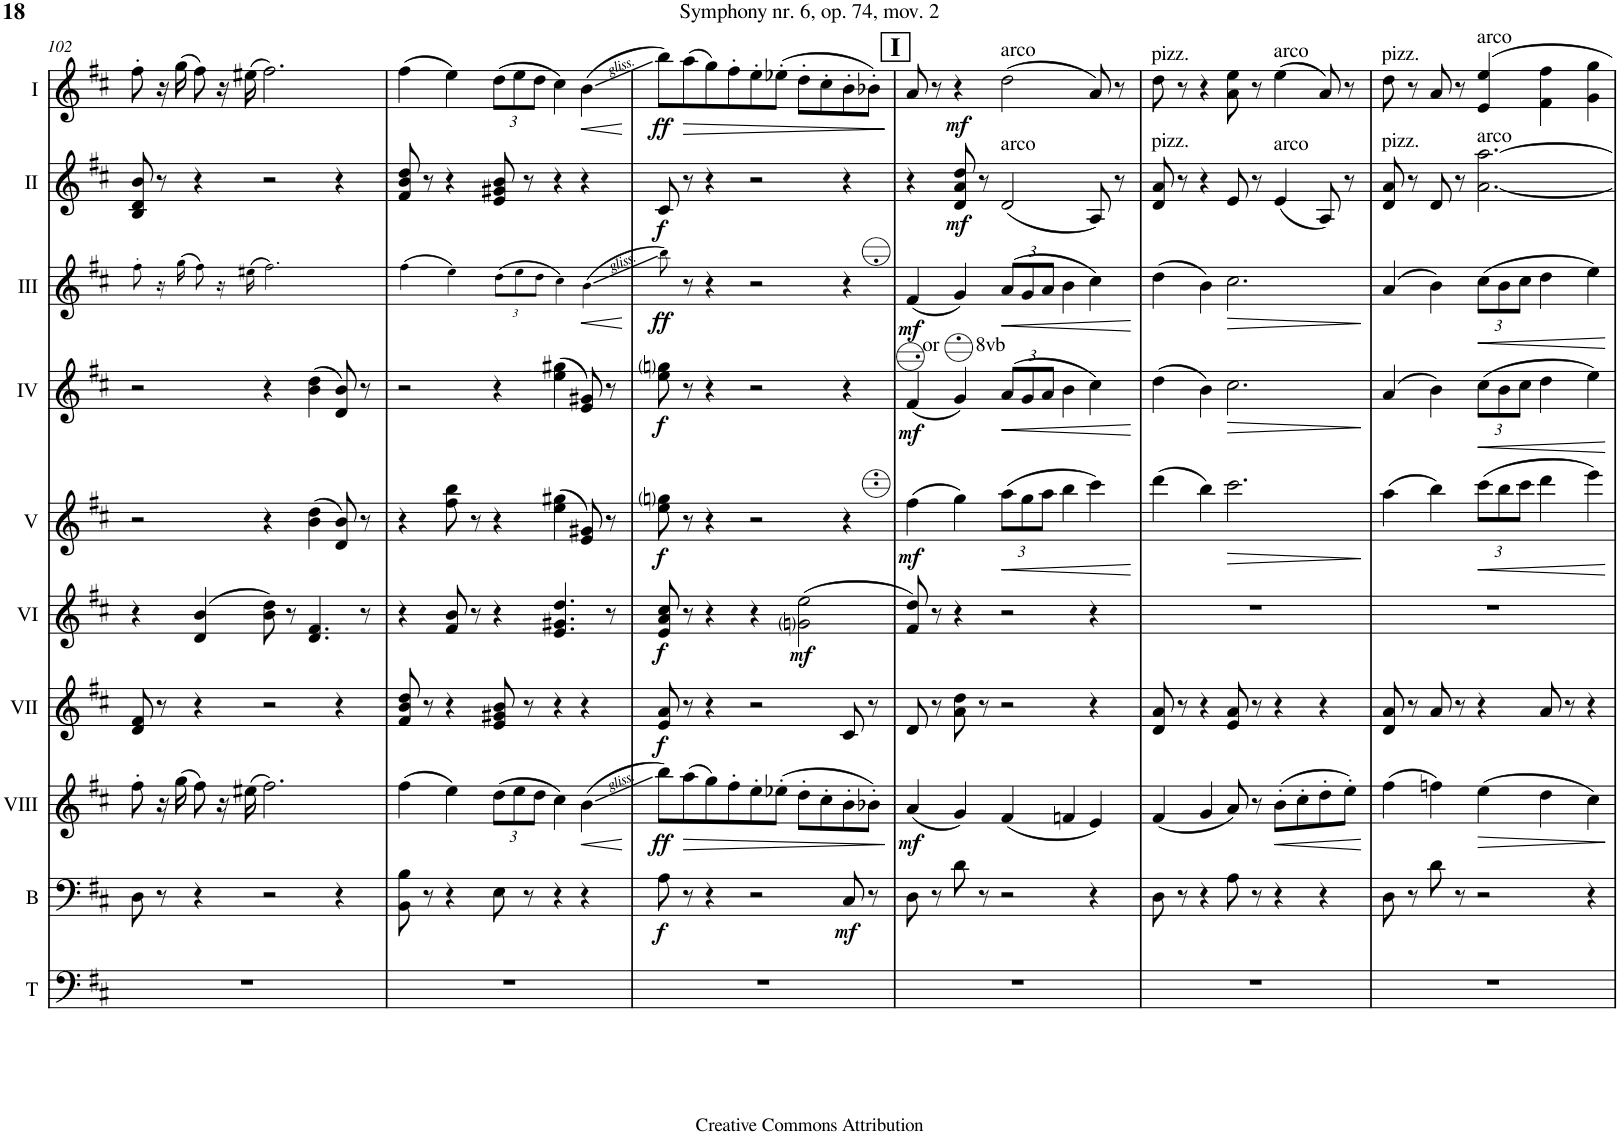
**kern	**kern	**dynam	**kern	**dynam	**kern	**dynam	**kern	**dynam	**kern	**dynam	**kern	**dynam	**kern	**dynam	**kern	**dynam	**kern	**dynam
*part10	*part9	*part9	*part8	*part8	*part7	*part7	*part6	*part6	*part5	*part5	*part4	*part4	*part3	*part3	*part2	*part2	*part1	*part1
*staff10	*staff9	*staff9	*staff8	*staff8	*staff7	*staff7	*staff6	*staff6	*staff5	*staff5	*staff4	*staff4	*staff3	*staff3	*staff2	*staff2	*staff1	*staff1
*I"Timp.	*I"Bass	*	*I"Acc. 8	*	*I"Acc. 7	*	*I"Acc. 6	*	*I"Acc. 5	*	*I"Acc. 4	*	*I"Acc. 3	*	*I"Acc. 2	*	*I"Acc. 1	*
*I'T	*I'B	*	*	*	*	*	*	*	*	*	*	*	*	*	*	*	*	*
!!LO:PB:g=z
*clefF4	*clefF4	*	*clefG2	*	*clefG2	*	*clefG2	*	*clefG2	*	*clefG2	*	*clefG2	*	*clefG2	*	*clefG2	*
*	*Trd7c12	*	*Trd7c12	*	*Trd7c12	*	*Trd7c12	*	*Trd7c12	*	*	*	*Trd7c12	*	*	*	*	*
*k[f#c#]	*k[f#c#]	*	*k[f#c#]	*	*k[f#c#]	*	*k[f#c#]	*	*k[f#c#]	*	*k[f#c#]	*	*k[f#c#]	*	*k[f#c#]	*	*k[f#c#]	*
*M5/4	*M5/4	*	*M5/4	*	*M5/4	*	*M5/4	*	*M5/4	*	*M5/4	*	*M5/4	*	*M5/4	*	*M5/4	*
=102	=102	=102	=102	=102	=102	=102	=102	=102	=102	=102	=102	=102	=102	=102	=102	=102	=102	=102
4%5r	8D\	.	8ff#'\	.	8d/ 8f#/	.	4r	.	2r	.	2r	.	8ff#'!\	.	8B/ 8d/ 8b/	.	8ff#'\	.
.	8r	.	16r	.	8r	.	.	.	.	.	.	.	16r	.	8r	.	16r	.
.	.	.	(16gg\	.	.	.	.	.	.	.	.	.	(16gg!\	.	.	.	(16gg\	.
.	4r	.	8ff#\)	.	4r	.	(4d/ 4b/	.	.	.	.	.	8ff#!\)	.	4r	.	8ff#\)	.
.	.	.	16r	.	.	.	.	.	.	.	.	.	16r	.	.	.	16r	.
.	.	.	(16ee#X\	.	.	.	.	.	.	.	.	.	(16ee#X!\	.	.	.	(16ee#X\	.
.	2r	.	2.ff#\)	.	2r	.	8b\ 8dd\)	.	4r	.	4r	.	2.ff#!\)	.	2r	.	2.ff#\)	.
.	.	.	.	.	.	.	8r	.	.	.	.	.	.	.	.	.	.	.
.	.	.	.	.	.	.	4.d/ 4.f#/	.	(4b\ 4dd\	.	(4b\ 4dd\	.	.	.	.	.	.	.
.	4r	.	.	.	4r	.	.	.	8d/ 8b/)	.	8d/ 8b/)	.	.	.	4r	.	.	.
.	.	.	.	.	.	.	8r	.	8r	.	8r	.	.	.	.	.	.	.
=103	=103	=103	=103	=103	=103	=103	=103	=103	=103	=103	=103	=103	=103	=103	=103	=103	=103	=103
4%5r	8BB\ 8B\	.	(4ff#\	.	8f#/ 8b/ 8dd/	.	4r	.	4r	.	2r	.	(4ff#!\	.	8f#/ 8b/ 8dd/	.	(4ff#\	.
.	8r	.	.	.	8r	.	.	.	.	.	.	.	.	.	8r	.	.	.
.	4r	.	4ee\)	.	4r	.	8f#/ 8b/	.	8ff#\ 8bb\	.	.	.	4ee!\)	.	4r	.	4ee\)	.
.	.	.	.	.	.	.	8r	.	8r	.	.	.	.	.	.	.	.	.
*	*	*	*Xbrackettup	*	*	*	*	*	*	*	*	*	*Xbrackettup	*	*	*	*Xbrackettup	*
.	8E\	.	(12dd\L	.	8e/ 8g#X/ 8b/	.	4r	.	4r	.	4r	.	(12dd!\L	.	8e/ 8g#X/ 8b/	.	(12dd\L	.
.	.	.	12ee\	.	.	.	.	.	.	.	.	.	12ee!\	.	.	.	12ee\	.
.	8r	.	.	.	8r	.	.	.	.	.	.	.	.	.	8r	.	.	.
.	.	.	12dd\J	.	.	.	.	.	.	.	.	.	12dd!\J	.	.	.	12dd\J	.
.	4r	.	4cc#\)	.	4r	.	4.e/ 4.g#X/ 4.dd/	.	(4ee\ 4gg#X\	.	(4ee\ 4gg#X\	.	4cc#!\)	.	4r	.	4cc#\)	.
!	!	!	!	!LO:HP:b	!	!	!	!	!	!	!	!	!	!LO:HP:b	!	!	!	!LO:HP:b
.	4r	.	(4b\	<	4r	.	.	.	8e/ 8g#X/)	.	8e/ 8g#X/)	.	(4b!\	<	4r	.	(4b\	<
.	.	.	.	.	.	.	8r	.	8r	.	8r	.	.	.	.	.	.	.
.	.	.	.	[	.	.	.	.	.	.	.	.	.	[	.	.	.	[
=104	=104	=104	=104	=104	=104	=104	=104	=104	=104	=104	=104	=104	=104	=104	=104	=104	=104	=104
!	!	!LO:DY:b	!	!LO:DY:b	!	!LO:DY:b	!	!LO:DY:b	!	!LO:DY:b	!	!LO:DY:b	!	!LO:DY:b	!	!LO:DY:b	!	!LO:DY:b
4%5r	8A\	f	8bb\L)	ff	8e/ 8a/	f	8e/ 8a/ 8cc#/	f	8ee\ 8ggni\	f	8ee\ 8ggni\	f	8bb!\)	ff	8c#/	f	8bb\L)	ff
!	!	!	!	!LO:HP:b	!	!	!	!	!	!	!	!	!	!	!	!	!	!LO:HP:b
.	8r	.	(8aa\	>	8r	.	8r	.	8r	.	8r	.	8r	.	8r	.	(8aa\	>
.	4r	.	8gg\)	.	4r	.	4r	.	4r	.	4r	.	4r	.	4r	.	8gg\)	.
.	.	.	8ff#'\	.	.	.	.	.	.	.	.	.	.	.	.	.	8ff#'\	.
.	2r	.	8ee'\	.	2r	.	4r	.	2r	.	2r	.	2r	.	2r	.	8ee'\	.
.	.	.	(8ee-X'\J	.	.	.	.	.	.	.	.	.	.	.	.	.	(8ee-X'\J	.
!	!	!	!	!	!	!	!	!LO:DY:b	!	!	!	!	!	!	!	!	!	!
.	.	.	8dd'\L	.	.	.	(2gni\ 2ee\	mf	.	.	.	.	.	.	.	.	8dd'\L	.
.	.	.	8cc#'\	.	.	.	.	.	.	.	.	.	.	.	.	.	8cc#'\	.
!	!	!LO:DY:b	!	!	!	!	!	!	!	!	!	!	!	!	!	!	!	!
.	8C#/	mf	8b'\	.	8c#/	.	.	.	4r	.	4r	.	4r	.	4r	.	8b'\	.
.	8r	.	8b-X'\J)	.	8r	.	.	.	.	.	.	.	.	.	.	.	8b-X'\J)	.
.	.	.	.	]	.	.	.	.	.	.	.	.	.	.	.	.	.	]
!!LO:REH:place=s1:a:B:cj:fs=14:t=I
=105	=105	=105	=105	=105	=105	=105	=105	=105	=105	=105	=105	=105	=105	=105	=105	=105	=105	=105
!	!	!	!	!LO:DY:b	!	!	!	!	!	!LO:DY:b	!	!LO:DY:b	!	!LO:DY:b	!	!	!	!
*	*	*	*	*	*	*	*	*	*	*	*^	*	*	*	*	*	*	*
4%5r	8D\	.	(4a/	mf	8d/	.	8f#/ 8dd/)	.	(4fff#\	mf	(4f#/	8ryy	mf	(4f#/	mf	4r	.	8a/	.
!	!	!	!	!	!	!	!	!	!	!	!	!LO:TX:a:t=or       8vb	!	!	!	!	!	!	!
.	8r	.	.	.	8r	.	8r	.	.	.	.	1ryy	.	.	.	.	.	8r	.
!	!	!	!	!	!	!	!	!	!	!	!	!	!	!	!	!	!LO:DY:b	!	!LO:DY:b
.	8d\	.	4g/)	.	8a\ 8dd\	.	4r	.	4ggg\)	.	4g/)	.	.	4g/)	.	8d/ 8a/ 8dd/	mf	4r	mf
.	8r	.	.	.	8r	.	.	.	.	.	.	.	.	.	.	8r	.	.	.
*	*	*	*	*	*	*	*	*	*Xbrackettup	*	*	*	*	*	*	*	*	*	*
!	!	!	!	!	!	!	!	!	!	!LO:HP:b	!	!	!	!	!	!	!	!	!
*	*	*	*	*	*	*	*	*	*	*	*Xbrackettup	*	*	*	*	*	*	*	*
!	!	!	!	!	!	!	!	!	!	!	!	!	!	!	!	!	!	!LO:TX:a:t=arco	!
!	!	!	!	!	!	!	!	!	!	!	!	!	!	!	!	!LO:TX:a:t=arco	!	!	!
!	!	!	!	!	!	!	!	!	!	!	!	!	!LO:HP:b	!	!LO:HP:b	!	!	!	!
.	2r	.	(4f#/	.	2r	.	2r	.	(12aaa\L	<	(12a/L	.	<	(12a/L	<	(2d/	.	(2dd\	.
.	.	.	.	.	.	.	.	.	12ggg\	.	12g/	.	.	12g/	.	.	.	.	.
.	.	.	.	.	.	.	.	.	12aaa\J	.	12a/J	.	.	12a/J	.	.	.	.	.
.	.	.	4fn/	.	.	.	.	.	4bbb\	.	4b\	.	.	4b\	.	.	.	.	.
.	4r	.	4e/)	.	4r	.	4r	.	4cccc#\)	.	4cc#\)	.	.	4cc#\)	.	8A/)	.	8a/)	.
.	.	.	.	.	.	.	.	.	.	.	.	8ryy	.	.	.	8r	.	8r	.
.	.	.	.	.	.	.	.	.	.	[	.	.	[	.	[	.	.	.	.
=106	=106	=106	=106	=106	=106	=106	=106	=106	=106	=106	=106	=106	=106	=106	=106	=106	=106	=106	=106
!	!	!	!	!	!	!	!	!	!	!	!	!	!	!	!	!	!	!LO:TX:a:t=pizz.	!
!	!	!	!	!	!	!	!	!	!	!	!	!	!	!	!	!LO:TX:a:t=pizz.	!	!	!
*	*	*	*	*	*	*	*	*	*	*	*v	*v	*	*	*	*	*	*	*
4%5r	8D\	.	(4f#/	.	8d/ 8a/	.	4%5r	.	(4dddd\	.	(4dd\	.	(4dd\	.	8d/ 8a/	.	8dd\	.
.	8r	.	.	.	8r	.	.	.	.	.	.	.	.	.	8r	.	8r	.
.	4r	.	4g/	.	4r	.	.	.	4bbb\)	.	4b\)	.	4b\)	.	4r	.	4r	.
!	!	!	!	!	!	!	!	!	!	!LO:HP:b	!	!LO:HP:b	!	!LO:HP:b	!	!	!	!
.	8A\	.	8a/)	.	8e/ 8a/	.	.	.	2.cccc#\	>	2.cc#\	>	2.cc#\	>	8e/	.	8a\ 8ee\	.
.	8r	.	8r	.	8r	.	.	.	.	.	.	.	.	.	8r	.	8r	.
!	!	!	!	!	!	!	!	!	!	!	!	!	!	!	!	!	!LO:TX:a:t=arco	!
!	!	!	!	!	!	!	!	!	!	!	!	!	!	!	!LO:TX:a:t=arco	!	!	!
!	!	!	!	!LO:HP:b	!	!	!	!	!	!	!	!	!	!	!	!	!	!
.	4r	.	(8b'\L	<	4r	.	.	.	.	.	.	.	.	.	(4e/	.	(4ee\	.
.	.	.	8cc#'\	.	.	.	.	.	.	.	.	.	.	.	.	.	.	.
.	4r	.	8dd'\	.	4r	.	.	.	.	.	.	.	.	.	8A/)	.	8a/)	.
.	.	.	8ee'\J)	.	.	.	.	.	.	.	.	.	.	.	8r	.	8r	.
.	.	.	.	[	.	.	.	.	.	]	.	]	.	]	.	.	.	.
=107	=107	=107	=107	=107	=107	=107	=107	=107	=107	=107	=107	=107	=107	=107	=107	=107	=107	=107
!	!	!	!	!	!	!	!	!	!	!	!	!	!	!	!	!	!LO:TX:a:t=pizz.	!
!	!	!	!	!	!	!	!	!	!	!	!	!	!	!	!LO:TX:a:t=pizz.	!	!	!
4%5r	8D\	.	(4ff#\	.	8d/ 8a/	.	4%5r	.	(4aaa\	.	(4a/	.	(4a/	.	8d/ 8a/	.	8dd\	.
.	8r	.	.	.	8r	.	.	.	.	.	.	.	.	.	8r	.	8r	.
.	8d\	.	4ffn\)	.	8a/	.	.	.	4bbb\)	.	4b\)	.	4b\)	.	8d/	.	8a/	.
.	8r	.	.	.	8r	.	.	.	.	.	.	.	.	.	8r	.	8r	.
!	!	!	!	!	!	!	!	!	!	!	!	!	!	!	!	!	!LO:TX:a:t=arco	!
!	!	!	!	!	!	!	!	!	!	!	!	!	!	!	!LO:TX:a:t=arco	!	!	!
!	!	!	!	!LO:HP:b	!	!	!	!	!	!LO:HP:b	!	!LO:HP:b	!	!LO:HP:b	!	!	!	!
.	2r	.	(4ee\	>	4r	.	.	.	(12cccc#\L	<	(12cc#\L	<	(12cc#\L	<	[2.a\ [2.aa\	.	4e/ 4ee/	.
.	.	.	.	.	.	.	.	.	12bbb\	.	12b\	.	12b\	.	.	.	.	.
.	.	.	.	.	.	.	.	.	12cccc#\J	.	12cc#\J	.	12cc#\J	.	.	.	.	.
.	.	.	4dd\	.	8a/	.	.	.	4dddd\	.	4dd\	.	4dd\	.	.	.	4f#\ 4ff#\	.
.	.	.	.	.	8r	.	.	.	.	.	.	.	.	.	.	.	.	.
.	4r	.	4cc#\)	.	4r	.	.	.	4eeee\)	.	4ee\)	.	4ee\)	.	.	.	4g\ 4gg\	.
.	.	.	.	]	.	.	.	.	.	[	.	[	.	[	.	.	.	.
=	=	=	=	=	=	=	=	=	=	=	=	=	=	=	=	=	=	=
*-	*-	*-	*-	*-	*-	*-	*-	*-	*-	*-	*-	*-	*-	*-	*-	*-	*-	*-
